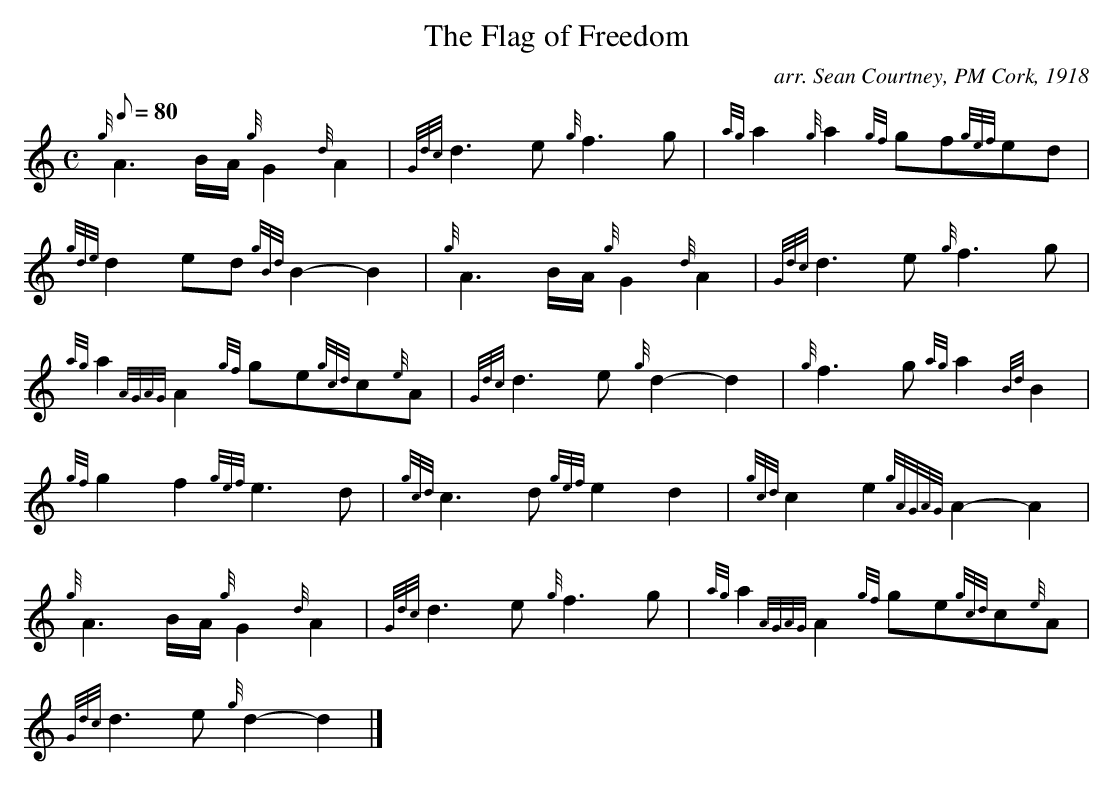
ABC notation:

X:1
T:The Flag of Freedom
M:C
L:1/8
Q:80
C:arr. Sean Courtney, PM Cork, 1918
K:HP
{g}A3B/2A/2{g}G2{d}A2 | \
{Gdc}d3e{g}f3g | \
{ag}a2{g}a2{gf}gf{gef}ed |
{gde}d2ed{gBd}B2-B2 | \
{g}A3B/2A/2{g}G2{d}A2 | \
{Gdc}d3e{g}f3g |
{ag}a2{AGAG}A2{gf}ge{gcd}c{e}A | \
{Gdc}d3e{g}d2-d2 | \
{g}f3g{ag}a2{Bd}B2 |
{gf}g2f2{gef}e3d | \
{gcd}c3d{gef}e2d2 | \
{gcd}c2e2{gAGAG}A2-A2 |
{g}A3B/2A/2{g}G2{d}A2 | \
{Gdc}d3e{g}f3g | \
{ag}a2{AGAG}A2{gf}ge{gcd}c{e}A |
{Gdc}d3e{g}d2-d2|]
